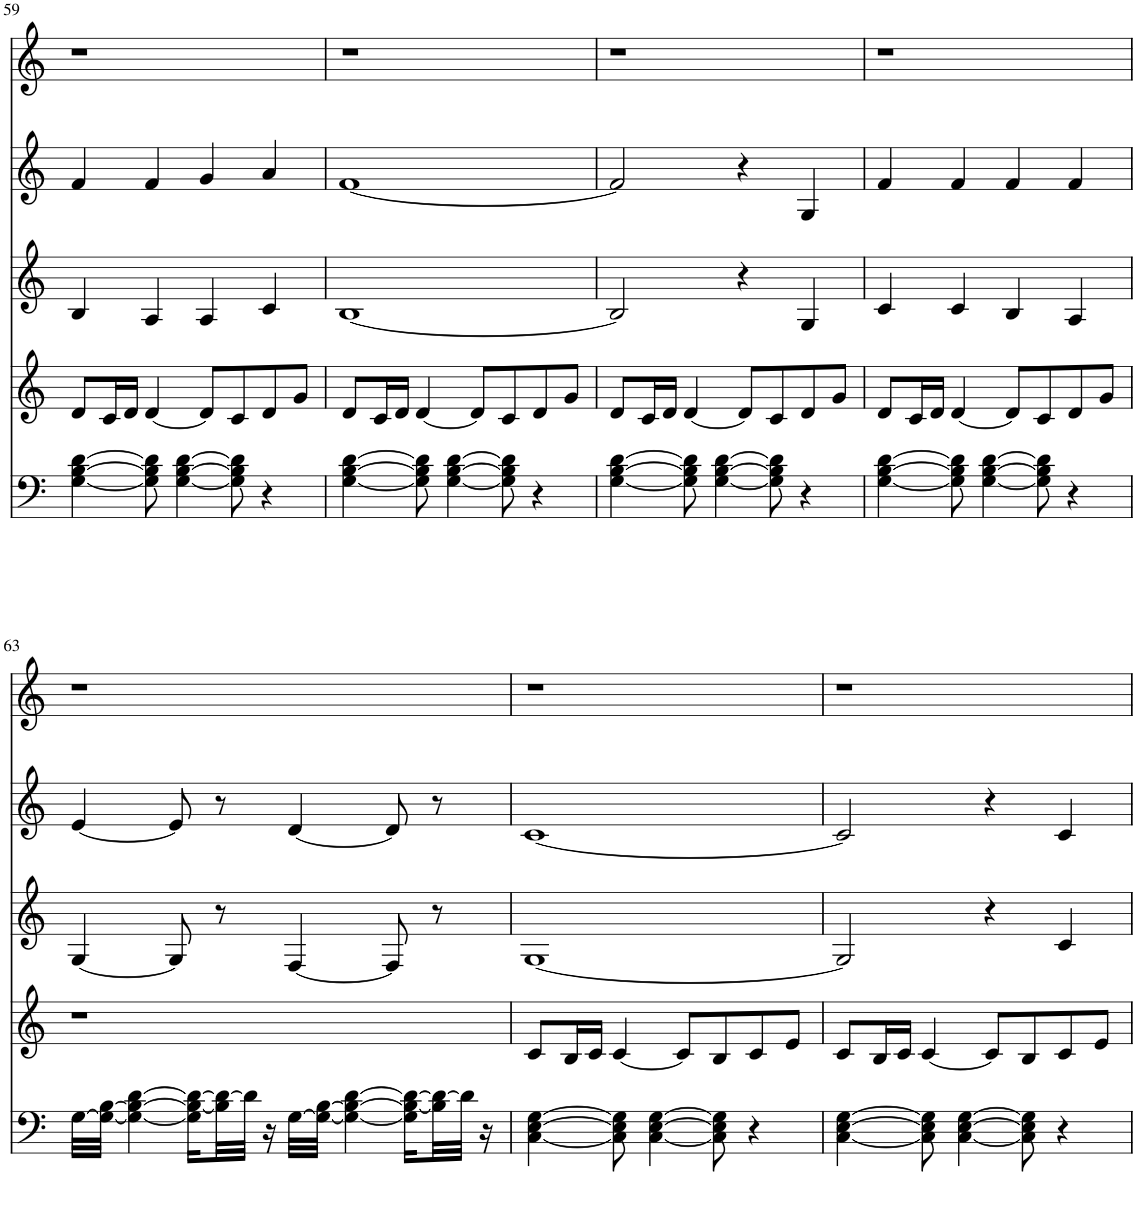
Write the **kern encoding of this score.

**kern	**kern	**kern	**kern	**kern
*part5	*part4	*part3	*part2	*part1
*staff5	*staff4	*staff3	*staff2	*staff1
*I"Guitar II	*I"Guitar I	*I"Clarinet	*I"Viola	*I"Oboe
*	*	*I'Cl	*I'Vla	*I'Ob
!!LO:PB:g=z
*clefF4	*clefG2	*clefG2	*clefG2	*clefG2
*	*	*Trd1c2	*	*
*k[]	*k[]	*k[]	*k[]	*k[]
*M4/4	*M4/4	*M4/4	*M4/4	*M4/4
=59	=59	=59	=59	=59
[4G\ [4B\ [4d\	8d/L	4B/	4f/	1r
.	16c/L	.	.	.
.	16d/JJ	.	.	.
8G\] 8B\] 8d\]	[4d/	4A/	4f/	.
[4G\ [4B\ [4d\	.	.	.	.
.	8d/L]	4A/	4g/	.
8G\] 8B\] 8d\]	8c/	.	.	.
4r	8d/	4c/	4a/	.
.	8g/J	.	.	.
=60	=60	=60	=60	=60
[4G\ [4B\ [4d\	8d/L	[1B	[1f	1r
.	16c/L	.	.	.
.	16d/JJ	.	.	.
8G\] 8B\] 8d\]	[4d/	.	.	.
[4G\ [4B\ [4d\	.	.	.	.
.	8d/L]	.	.	.
8G\] 8B\] 8d\]	8c/	.	.	.
4r	8d/	.	.	.
.	8g/J	.	.	.
=61	=61	=61	=61	=61
[4G\ [4B\ [4d\	8d/L	2B/]	2f/]	1r
.	16c/L	.	.	.
.	16d/JJ	.	.	.
8G\] 8B\] 8d\]	[4d/	.	.	.
[4G\ [4B\ [4d\	.	.	.	.
.	8d/L]	4r	4r	.
8G\] 8B\] 8d\]	8c/	.	.	.
4r	8d/	4G/	4G/	.
.	8g/J	.	.	.
=62	=62	=62	=62	=62
[4G\ [4B\ [4d\	8d/L	4c/	4f/	1r
.	16c/L	.	.	.
.	16d/JJ	.	.	.
8G\] 8B\] 8d\]	[4d/	4c/	4f/	.
[4G\ [4B\ [4d\	.	.	.	.
.	8d/L]	4B/	4f/	.
8G\] 8B\] 8d\]	8c/	.	.	.
4r	8d/	4A/	4f/	.
.	8g/J	.	.	.
!!LO:LB:g=z
=63	=63	=63	=63	=63
[32G\LLL	1r	[4G/	[4e/	1r
32G\_ [32B\JJJ	.	.	.	.
4G\_ 4B\_ [4d\	.	.	.	.
.	.	8G/]	8e/]	.
16G\] 16B\_ 16d\_LL	.	.	.	.
32B\] 32d\_L	.	8r	8r	.
32d\JJJ]	.	.	.	.
16r	.	.	.	.
[32G\LLL	.	[4F/	[4d/	.
32G\_ [32B\JJJ	.	.	.	.
4G\_ 4B\_ [4d\	.	.	.	.
.	.	8F/]	8d/]	.
16G\] 16B\_ 16d\_LL	.	.	.	.
32B\] 32d\_L	.	8r	8r	.
32d\JJJ]	.	.	.	.
16r	.	.	.	.
=64	=64	=64	=64	=64
[4C\ [4E\ [4G\	8c/L	[1G	[1c	1r
.	16B/L	.	.	.
.	16c/JJ	.	.	.
8C\] 8E\] 8G\]	[4c/	.	.	.
[4C\ [4E\ [4G\	.	.	.	.
.	8c/L]	.	.	.
8C\] 8E\] 8G\]	8B/	.	.	.
4r	8c/	.	.	.
.	8e/J	.	.	.
=65	=65	=65	=65	=65
[4C\ [4E\ [4G\	8c/L	2G/]	2c/]	1r
.	16B/L	.	.	.
.	16c/JJ	.	.	.
8C\] 8E\] 8G\]	[4c/	.	.	.
[4C\ [4E\ [4G\	.	.	.	.
.	8c/L]	4r	4r	.
8C\] 8E\] 8G\]	8B/	.	.	.
4r	8c/	4c/	4c/	.
.	8e/J	.	.	.
=	=	=	=	=
*-	*-	*-	*-	*-
